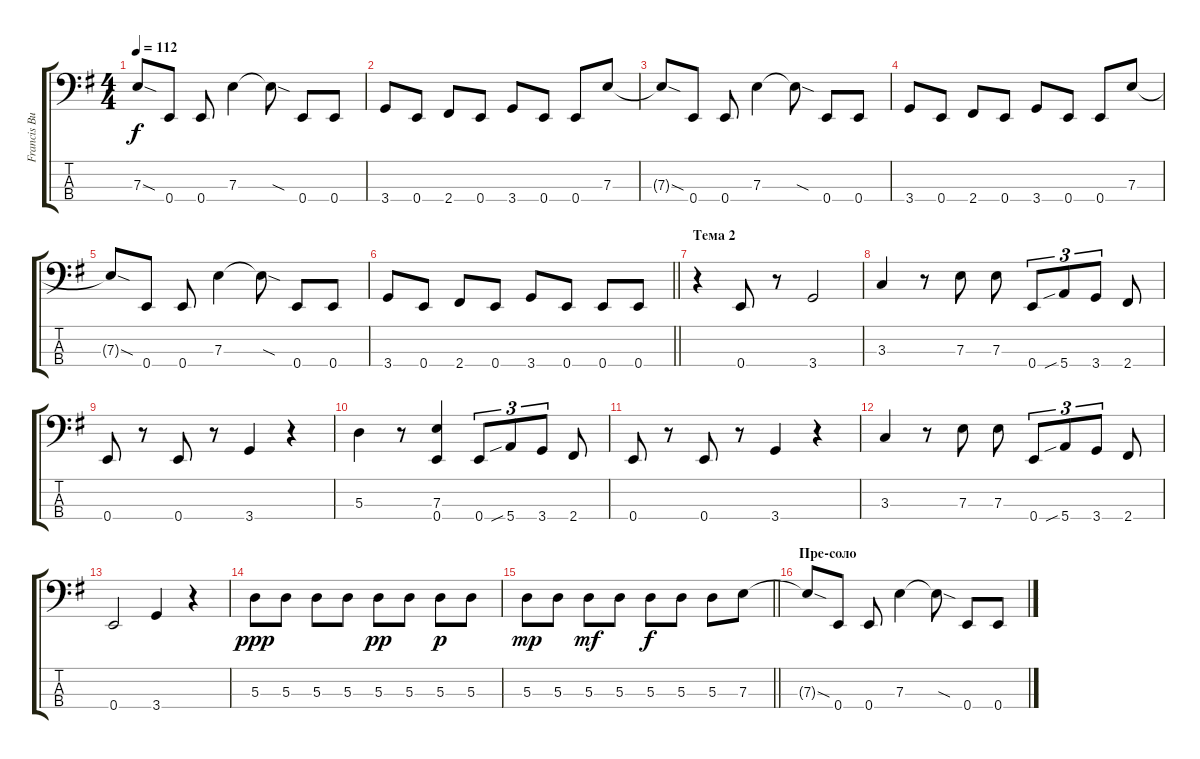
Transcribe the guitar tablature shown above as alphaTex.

\track ("Francis Buchholz" "Francis Bu") {instrument electricbassfinger}
\staff {score tabs}
\tuning (G2 D2 A1 E1) {hide}
\ts (4 4)
\tempo 112
\clef f4
\ks eminor
7.3{sod t}.8{dy f} 0.4.8 0.4.8 7.3.4 7.3{sod t}.8 0.4.8 0.4.8 |
3.4.8 0.4.8 2.4.8 0.4.8 3.4.8 0.4.8 0.4.8 7.3.8 |
7.3{sod t}.8 0.4.8 0.4.8 7.3.4 7.3{sod t}.8 0.4.8 0.4.8 |
3.4.8 0.4.8 2.4.8 0.4.8 3.4.8 0.4.8 0.4.8 7.3.8 |
7.3{sod t}.8 0.4.8 0.4.8 7.3.4 7.3{sod t}.8 0.4.8 0.4.8 |
\barLineRight lightlight
3.4.8 0.4.8 2.4.8 0.4.8 3.4.8 0.4.8 0.4.8 0.4.8 |
\section ("" "Тема 2")
r.4 0.4.8 r.8 3.4.2 |
3.3.4 r.8 7.3.8 7.3.8 0.4.8{tu (3 2)} 5.4{sib}.8{tu (3 2)} 3.4.8{tu (3 2)} 2.4.8 |
0.4.8 r.8 0.4.8 r.8 3.4.4 r.4 |
5.3.4 r.8 (7.3 0.4).4 0.4.8{tu (3 2)} 5.4{sib}.8{tu (3 2)} 3.4.8{tu (3 2)} 2.4.8 |
0.4.8 r.8 0.4.8 r.8 3.4.4 r.4 |
3.3.4 r.8 7.3.8 7.3.8 0.4.8{tu (3 2)} 5.4{sib}.8{tu (3 2)} 3.4.8{tu (3 2)} 2.4.8 |
0.4.2 3.4.4 r.4 |
5.3.8{dy ppp} 5.3.8 5.3.8 5.3.8 5.3.8{dy pp} 5.3.8 5.3.8{dy p} 5.3.8 |
\barLineRight lightlight
5.3.8{dy mp} 5.3.8 5.3.8{dy mf} 5.3.8 5.3.8{dy f} 5.3.8 5.3.8 7.3.8 |
\section ("" "Пре-соло")
7.3{sod t}.8 0.4.8 0.4.8 7.3.4 7.3{sod t}.8 0.4.8 0.4.8
